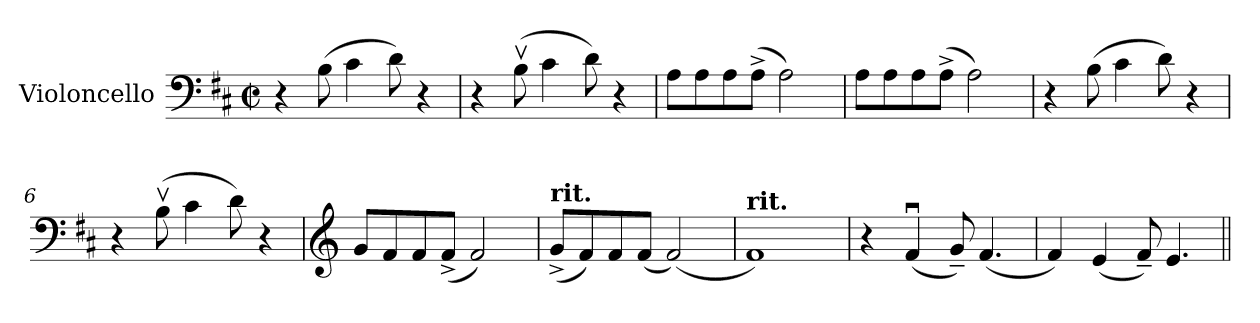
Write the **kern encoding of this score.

**kern
*part1
*staff1
*I"Violoncello
*I'Vc.
*clefF4
*k[f#c#]
*M2/2
*met(c|)
*MM132
=1
4r
(>8B\
4c#\
8d\)
4r
=2
4r
(>8Bv\
4c#\
8d\)
4r
=3
8A\L
8A\
8A\
(>8A^\J
2A\)
=4
8A\L
8A\
8A\
(>8A^\J
2A\)
=5
4r
(>8B\
4c#\
8d\)
4r
=6
4r
(>8Bv\
4c#\
8d\)
4r
!!LO:LB:g=z
=7
*clefG2
8g/L
8f#/
8f#/
(<8f#^/J
2f#/)
=8
!LO:TX:B:t=rit.
(<8g^/L
8f#/)
8f#/
(<8f#/J
(<2f#/)
=9
!LO:TX:B:t=rit.
1f#)
=10
*MM120
4r
(<4f#u/
8g~/)
(<4.f#/
=11
4f#/)
(<4e/
8f#~/)
4.e/
=||
*-
